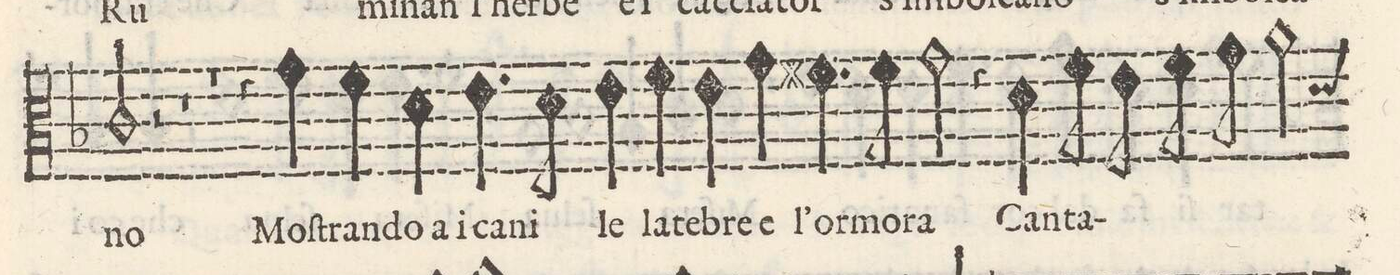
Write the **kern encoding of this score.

**kern	**text
*I"ALTO	*
*clefC3	*
*k[b-]	*
*met(C)	*
*M2/1	*
2c/	-no
2r	.
1r	.
=10-	=10-
1r	.
4r	.
4g\	Moſ-
4f\	-tran-
4d\	-do a
=11-	=11-
4.e\	i ca-
8d\	-ni
4e\	le
4f\	la-
4e\	-te-
4g\	-bre e
4.f#X\	l`or-
8f#\	-mo-
=12-	=12-
2g\	-ra
4r	.
4d\	Can-
8fny\	-ta-
8e\	.
8f\	.
8g\	.
2a\	.
=13-	=13-
*-	*-
